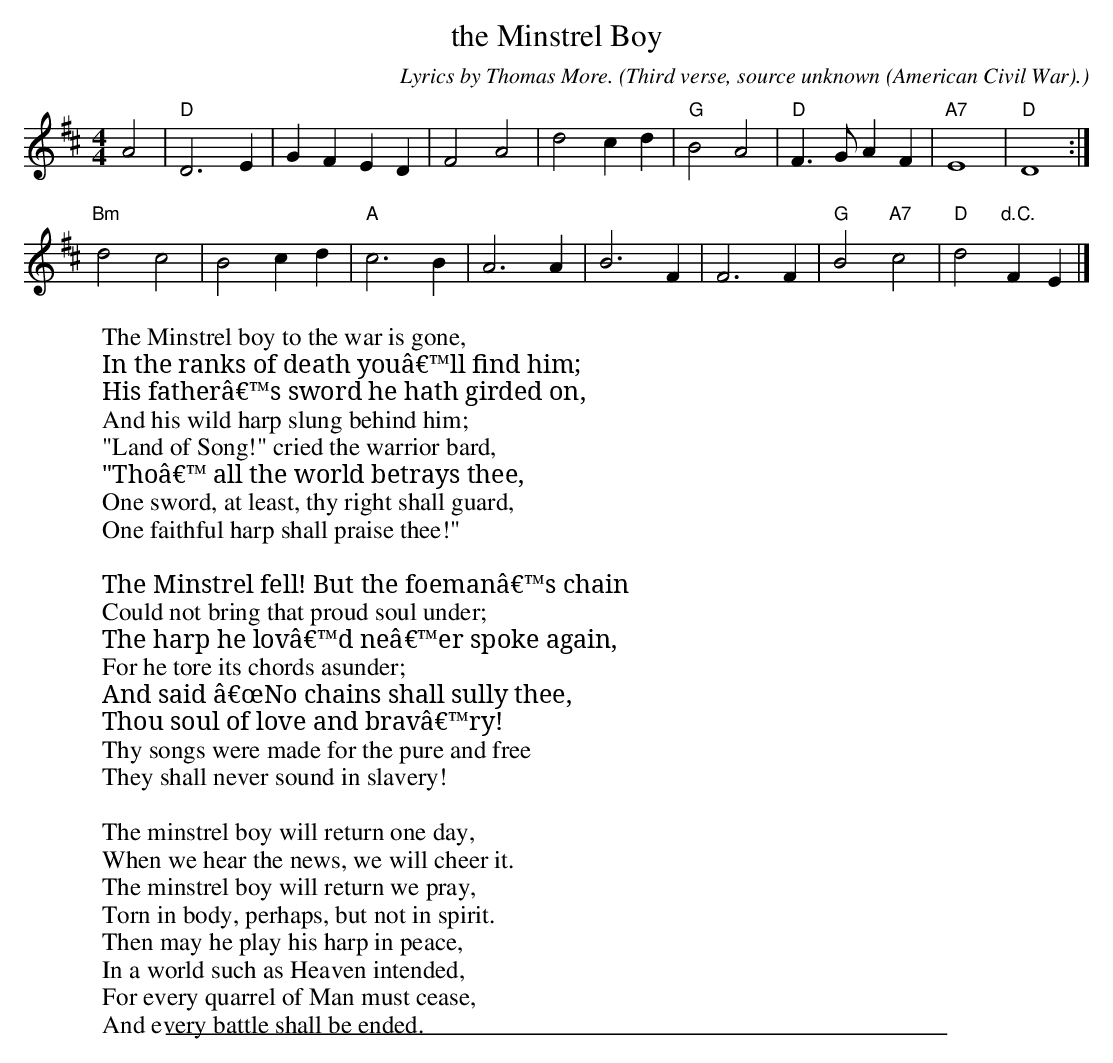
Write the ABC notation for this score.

X:1
T: the Minstrel Boy
C: Lyrics by Thomas More.
O: Third verse, source unknown (American Civil War).
M: 4/4
L: 1/4
K: D
A2 \
| "D"D3  E | GF ED |    F2 A2 | d2 cd | "G"B2 A2 | "D"F>G AF | "A7"E4        | "D"D4          :|
 "Bm"d2 c2 | B2 cd | "A"c3  B | A3  A |    B3  F |    F3   F |  "G"B2 "A7"c2 | "D"d2 "d.C."FE |]
W: The Minstrel boy to the war is gone,
W: In the ranks of death youâ€™ll find him;
W: His fatherâ€™s sword he hath girded on,
W: And his wild harp slung behind him;
W: "Land of Song!" cried the warrior bard,
W: "Thoâ€™ all the world betrays thee,
W: One sword, at least, thy right shall guard,
W: One faithful harp shall praise thee!"
W:
W: The Minstrel fell! But the foemanâ€™s chain
W: Could not bring that proud soul under;
W: The harp he lovâ€™d neâ€™er spoke again,
W: For he tore its chords asunder;
W: And said â€œNo chains shall sully thee,
W: Thou soul of love and bravâ€™ry!
W: Thy songs were made for the pure and free
W: They shall never sound in slavery!
W:
W: The minstrel boy will return one day,
W: When we hear the news, we will cheer it.
W: The minstrel boy will return we pray,
W: Torn in body, perhaps, but not in spirit.
W: Then may he play his harp in peace,
W: In a world such as Heaven intended,
W: For every quarrel of Man must cease,
W: And every battle shall be ended.
